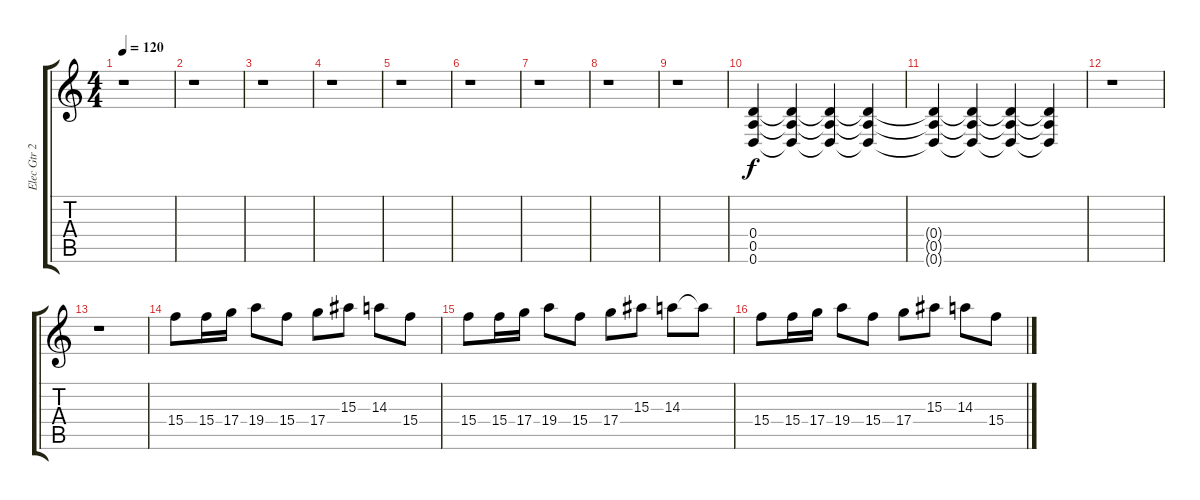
\track ("Elec Gtr 2" "Elec Gtr 2") {instrument overdrivenguitar}
\staff {score tabs}
\tuning (E4 B3 G3 D3 A2 D2) {hide}
\ts (4 4)
\tempo 120
\clef g2
\ks c
r.1{dy f} |
r.1 |
r.1 |
r.1 |
r.1 |
r.1 |
r.1 |
r.1 |
r.1 |
(0.4 0.5 0.6).4 (0.4{t} 0.5{t} 0.6{t}).4 (0.4{t} 0.5{t} 0.6{t}).4 (0.4{t} 0.5{t} 0.6{t}).4 |
(0.4{t} 0.5{t} 0.6{t}).4 (0.4{t} 0.5{t} 0.6{t}).4 (0.4{t} 0.5{t} 0.6{t}).4 (0.4{t} 0.5{t} 0.6{t}).4 |
r.1 |
r.1 |
15.4.8 15.4.16 17.4.16 19.4.8 15.4.8 17.4.8 15.3.8 14.3.8 15.4.8 |
15.4.8 15.4.16 17.4.16 19.4.8 15.4.8 17.4.8 15.3.8 14.3.8 14.3{t}.8 |
15.4.8 15.4.16 17.4.16 19.4.8 15.4.8 17.4.8 15.3.8 14.3.8 15.4.8
